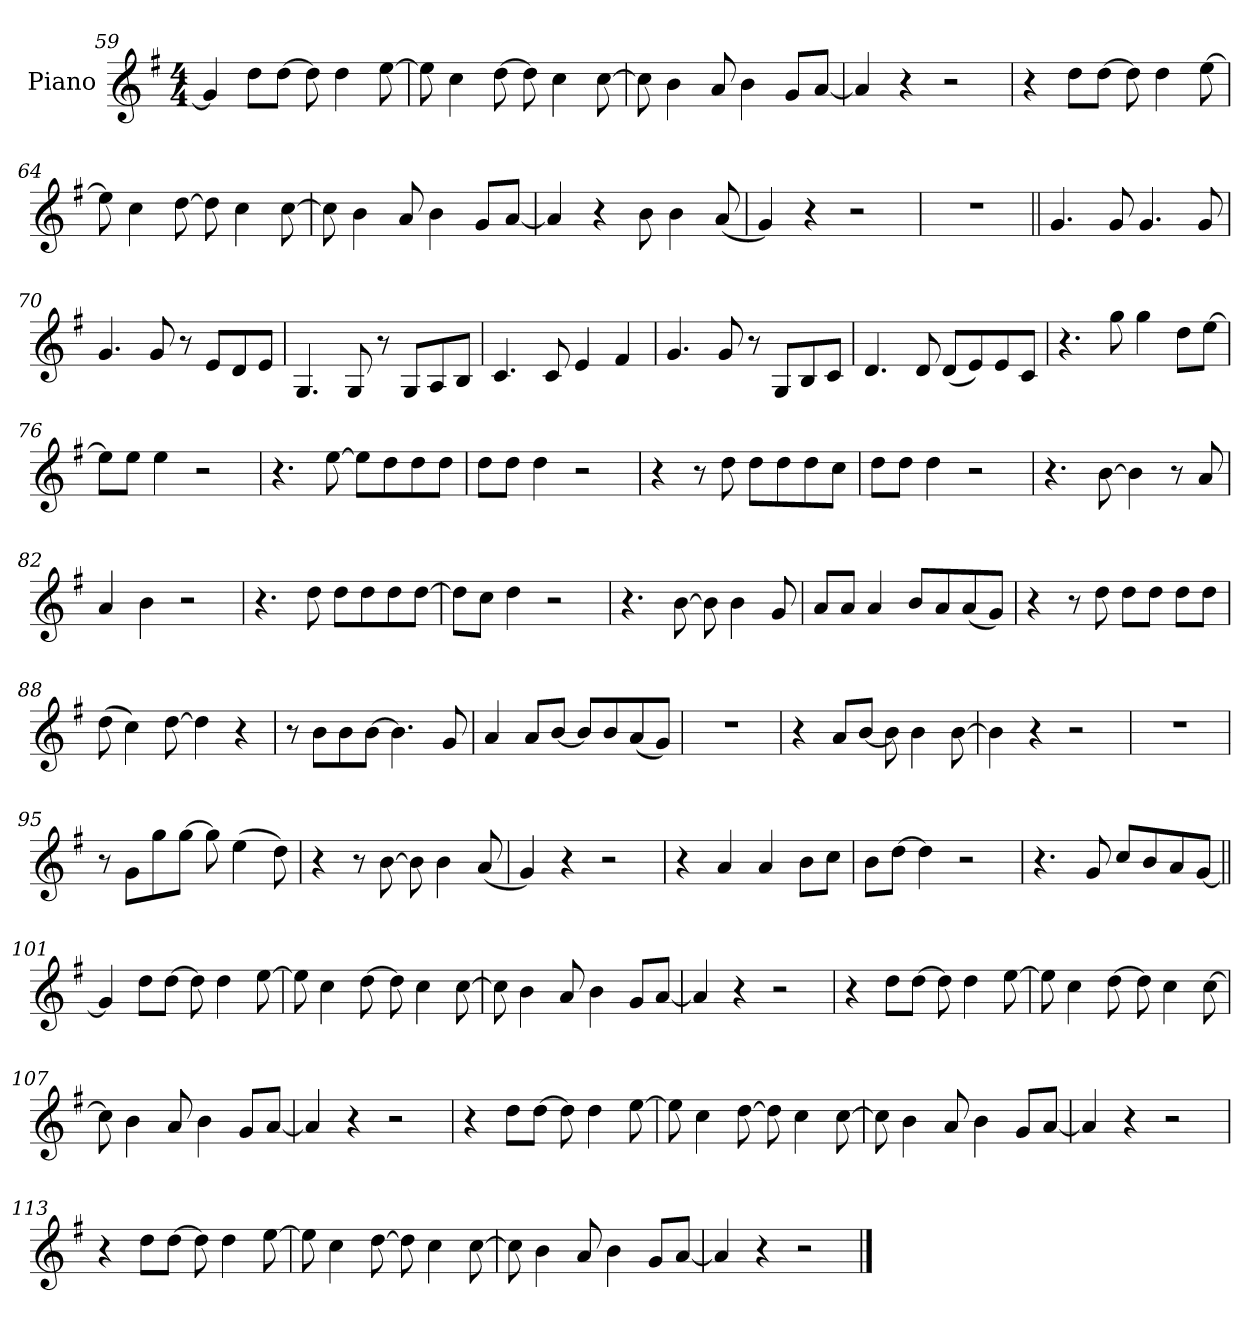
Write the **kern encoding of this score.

**kern
*part1
*staff1
*I"Piano
*I'Pno.
*clefG2
*k[f#]
*M4/4
=59
4g]
8ddL
[8ddJ
8dd]
4dd
[8ee
=60
8ee]
4cc
[8dd
8dd]
4cc
[8cc
=61
8cc]
4b
8a
4b
8gL
[8aJ
=62
4a]
4r
2r
=63
4r
8ddL
[8ddJ
8dd]
4dd
[8ee
=64
8ee]
4cc
[8dd
8dd]
4cc
[8cc
=65
8cc]
4b
8a
4b
8gL
[8aJ
=66
4a]
4r
8b
4b
(8a
=67
4g)
4r
2r
=68
1r
=69||
4.g!
8g!
4.g!
8g!
=70
4.g!
8g!
8r
8e!L
8d!
8e!J
=71
4.G!
8G!
8r
8G!L
8A!
8B!J
=72
4.c!
8c!
4e!
4f#!
=73
4.g!
8g!
8r
8G!L
8B!
8c!J
=74
4.d!
8d!
(8d!L
8e!)
8e!
8c!J
=75
4.r
8gg
4gg
8ddL
[8eeJ
=76
8eeL]
8eeJ
4ee
2r
=77
4.r
[8ee
8eeL]
8dd
8dd
8ddJ
=78
8ddL
8ddJ
4dd
2r
=79
4r
8r
8dd
8ddL
8dd
8dd
8ccJ
=80
8ddL
8ddJ
4dd
2r
=81
4.r
[8b
4b]
8r
8a
=82
4a
4b
2r
=83
4.r
8dd
8ddL
8dd
8dd
[8ddJ
=84
8ddL]
8ccJ
4dd
2r
=85
4.r
[8b
8b]
4b
8g
=86
8aL
8aJ
4a
8bL
8a
(8a
8gJ)
=87
4r
8r
8dd
8ddL
8ddJ
8ddL
8ddJ
=88
(8dd
4cc)
[8dd
4dd]
4r
=89
8r
8bL
8b
[8bJ
4.b]
8g
=90
4a
8aL
[8bJ
8bL]
8b
(8a
8gJ)
=91
1r
=92
4r
8aL
[8bJ
8b]
4b
[8b
=93
4b]
4r
2r
=94
1r
=95
8r
8gL
8gg
[8ggJ
8gg]
(4ee
8dd)
=96
4r
8r
[8b
8b]
4b
(8a
=97
4g)
4r
2r
=98
4r
4a
4a
8bL
8ccJ
=99
8bL
[8ddJ
4dd]
2r
=100
4.r
8g
8ccL
8b
8a
[8gJ
=101||
4g]
8ddL
[8ddJ
8dd]
4dd
[8ee
=102
8ee]
4cc
[8dd
8dd]
4cc
[8cc
=103
8cc]
4b
8a
4b
8gL
[8aJ
=104
4a]
4r
2r
=105
4r
8ddL
[8ddJ
8dd]
4dd
[8ee
=106
8ee]
4cc
[8dd
8dd]
4cc
[8cc
=107
8cc]
4b
8a
4b
8gL
[8aJ
=108
4a]
4r
2r
=109
4r
8ddL
[8ddJ
8dd]
4dd
[8ee
=110
8ee]
4cc
[8dd
8dd]
4cc
[8cc
=111
8cc]
4b
8a
4b
8gL
[8aJ
=112
4a]
4r
2r
=113
4r
8ddL
[8ddJ
8dd]
4dd
[8ee
=114
8ee]
4cc
[8dd
8dd]
4cc
[8cc
=115
8cc]
4b
8a
4b
8gL
[8aJ
=116
4a]
4r
2r
==
*-
